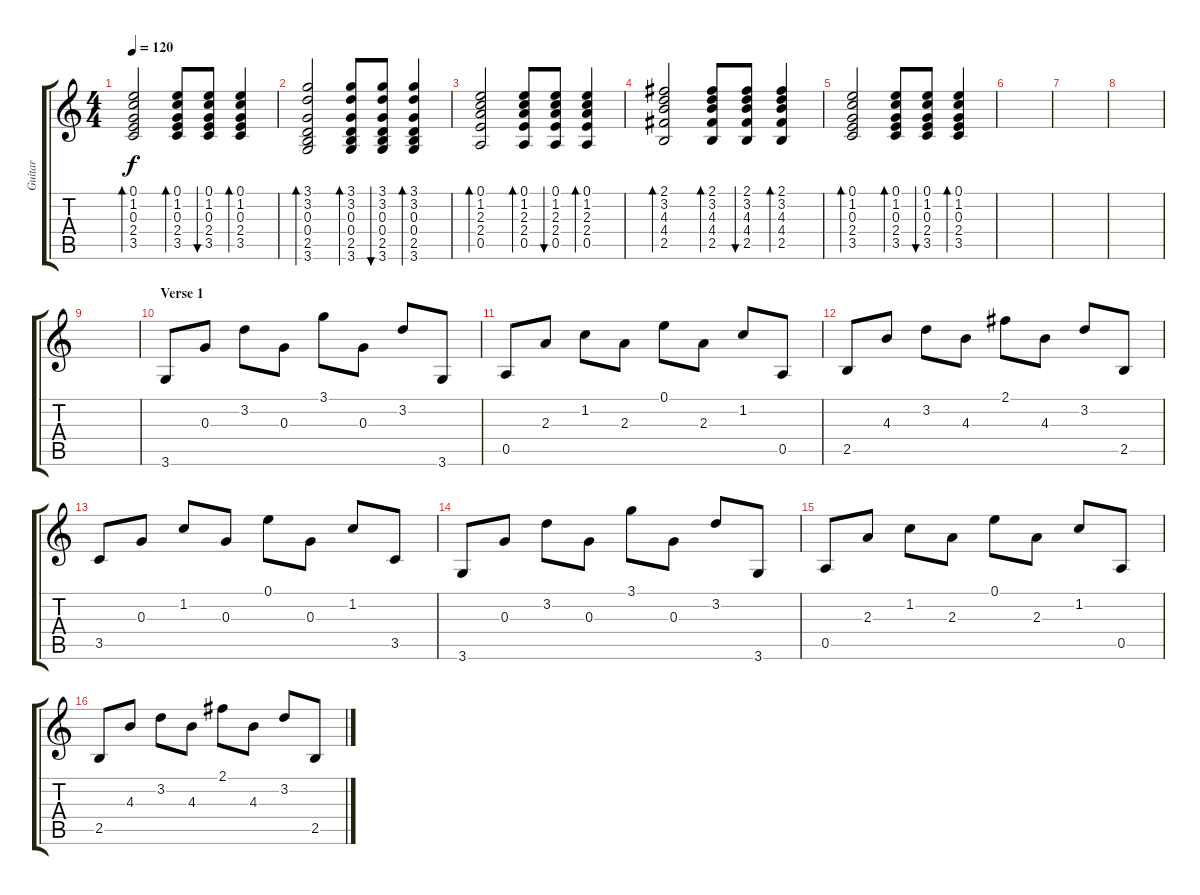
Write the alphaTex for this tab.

\track ("Guitar" "Guitar") {instrument acousticguitarsteel}
\staff {score tabs}
\tuning (E4 B3 G3 D3 A2 E2) {hide}
\ts (4 4)
\tempo 120
\clef g2
\ks c
(0.1 1.2 0.3 2.4 3.5).2{bd 60 dy f} (0.1 1.2 0.3 2.4 3.5).8{bd 60} (0.1 1.2 0.3 2.4 3.5).8{bu 60} (0.1 1.2 0.3 2.4 3.5).4{bd 60} |
(3.1 3.2 0.3 0.4 2.5 3.6).2{bd 60} (3.1 3.2 0.3 0.4 2.5 3.6).8{bd 60} (3.1 3.2 0.3 0.4 2.5 3.6).8{bu 60} (3.1 3.2 0.3 0.4 2.5 3.6).4{bd 60} |
(0.1 1.2 2.3 2.4 0.5).2{bd 60} (0.1 1.2 2.3 2.4 0.5).8{bd 60} (0.1 1.2 2.3 2.4 0.5).8{bu 60} (0.1 1.2 2.3 2.4 0.5).4{bd 60} |
(2.1 3.2 4.3 4.4 2.5).2{bd 60} (2.1 3.2 4.3 4.4 2.5).8{bd 60} (2.1 3.2 4.3 4.4 2.5).8{bu 60} (2.1 3.2 4.3 4.4 2.5).4{bd 60} |
(0.1 1.2 0.3 2.4 3.5).2{bd 60} (0.1 1.2 0.3 2.4 3.5).8{bd 60} (0.1 1.2 0.3 2.4 3.5).8{bu 60} (0.1 1.2 0.3 2.4 3.5).4{bd 60} |
|
|
|
|
\section ("" "Verse 1")
3.6.8 0.3.8 3.2.8 0.3.8 3.1.8 0.3.8 3.2.8 3.6.8 |
0.5.8 2.3.8 1.2.8 2.3.8 0.1.8 2.3.8 1.2.8 0.5.8 |
2.5.8 4.3.8 3.2.8 4.3.8 2.1.8 4.3.8 3.2.8 2.5.8 |
3.5.8 0.3.8 1.2.8 0.3.8 0.1.8 0.3.8 1.2.8 3.5.8 |
3.6.8 0.3.8 3.2.8 0.3.8 3.1.8 0.3.8 3.2.8 3.6.8 |
0.5.8 2.3.8 1.2.8 2.3.8 0.1.8 2.3.8 1.2.8 0.5.8 |
2.5.8 4.3.8 3.2.8 4.3.8 2.1.8 4.3.8 3.2.8 2.5.8
